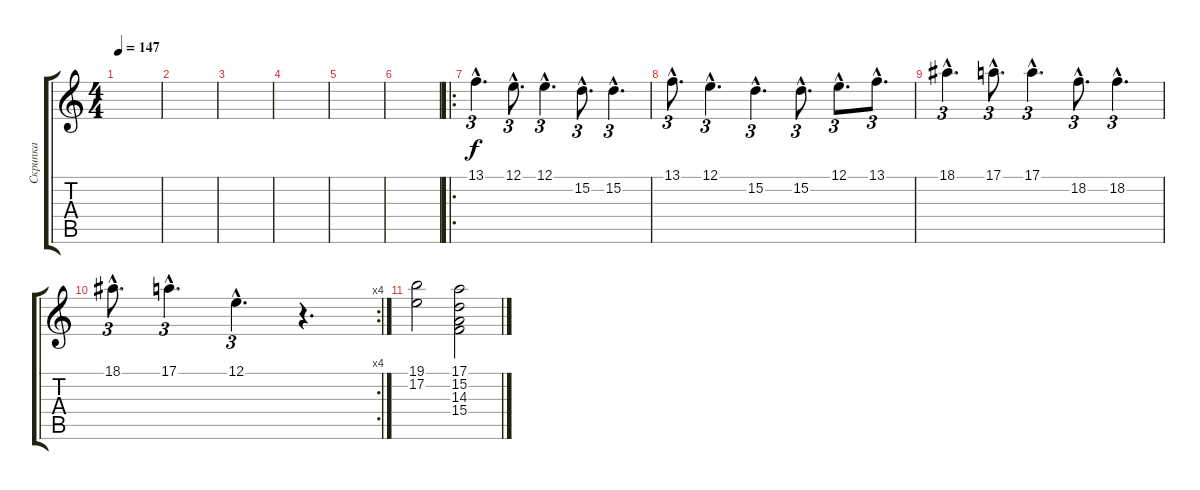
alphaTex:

\track ("Скрипка" "Скрипка") {instrument violin}
\staff {score tabs}
\tuning (E4 B3 G3 D3 A2 E2) {hide}
\ts (4 4)
\tempo 147
\clef g2
\ks c
|
|
|
|
|
|
\ro
13.1{hac}.4{d tu (3 2)} 12.1{hac}.8{d tu (3 2)} 12.1{hac}.4{d tu (3 2)} 15.2{hac}.8{d tu (3 2)} 15.2{hac}.4{d tu (3 2)} |
13.1{hac}.8{d tu (3 2)} 12.1{hac}.4{d tu (3 2)} 15.2{hac}.4{d tu (3 2)} 15.2{hac}.8{d tu (3 2)} 12.1{hac}.8{d tu (3 2)} 13.1{hac}.8{d tu (3 2)} |
18.1{hac}.4{d tu (3 2)} 17.1{hac}.8{d tu (3 2)} 17.1{hac}.4{d tu (3 2)} 18.2{hac}.8{d tu (3 2)} 18.2{hac}.4{d tu (3 2)} |
\rc 4
18.1{hac}.8{d tu (3 2)} 17.1{hac}.4{d tu (3 2)} 12.1{hac}.4{d tu (3 2)} r.4{d} |
(19.1 17.2).2 (17.1 15.2 14.3 15.4).2
